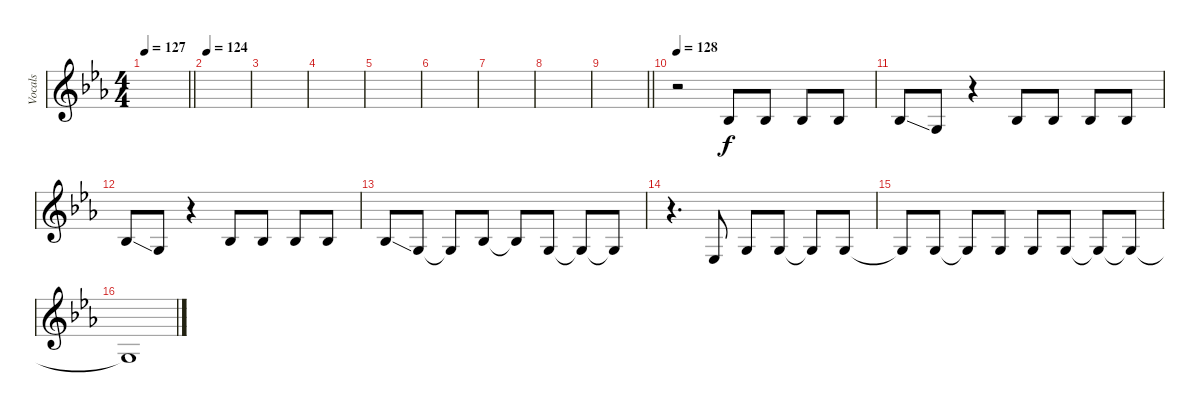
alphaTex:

\track ("Vocals" "Vocals") {instrument lead2sawtooth}
\staff {score}
\tuning (E4 C4 G3 C3 G2 C2) {hide}
\ts (4 4)
\tempo 127
\clef g2
\barLineRight lightlight
\ks cminor
|
\tempo 124
|
|
|
|
|
|
|
\barLineRight lightlight
|
\tempo 128
r.2 3.3.8 3.3.8 3.3.8 3.3.8 |
3.3{ss}.8 0.3.8 r.4 3.3.8 3.3.8 3.3.8 3.3.8 |
3.3{ss}.8 0.3.8 r.4 3.3.8 3.3.8 3.3.8 3.3.8 |
3.3{ss}.8 0.3.8 0.3{t}.8 3.3.8 3.3{t}.8 0.3.8 0.3{t}.8 0.3{t}.8 |
r.4{d} 3.4.8 0.3.8 0.3.8 0.3{t}.8 0.3.8 |
0.3{t}.8 0.3.8 0.3{t}.8 0.3.8 0.3.8 0.3.8 0.3{t}.8 0.3{t}.8 |
0.3{t}.1
